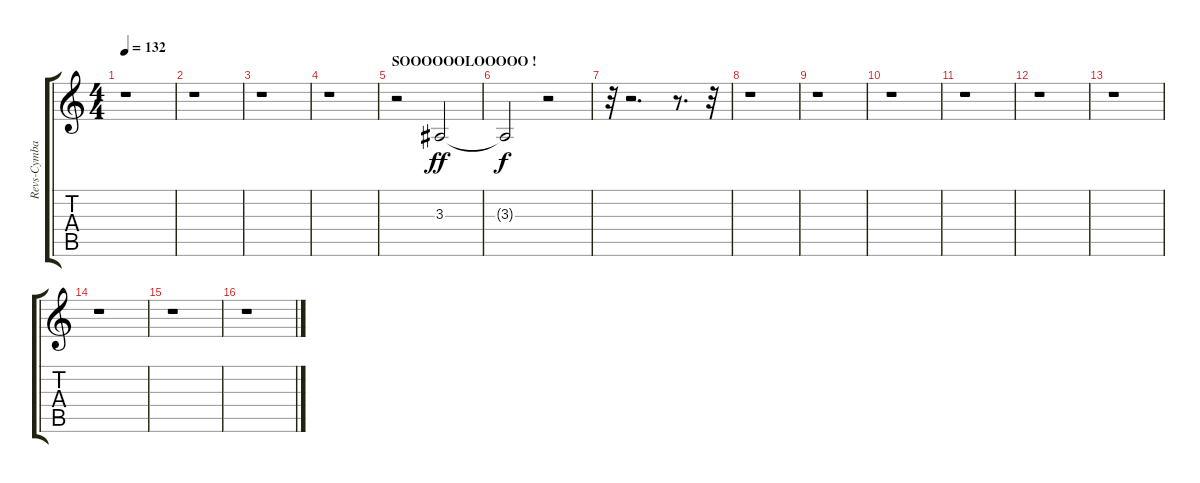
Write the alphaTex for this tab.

\track ("Revs-Cymbal" "Revs-Cymba") {instrument reversecymbal}
\staff {score tabs}
\tuning (E4 B3 G3 D3 A2 E2) {hide}
\ts (4 4)
\tempo 132
\clef g2
\ks c
r.1{dy ff} |
r.1 |
r.1 |
r.1 |
\section ("" "SOOOOOOLOOOOO !")
r.2 3.3.2 |
3.3{t}.2{dy f} r.2 |
r.32 r.2{d} r.8{d} r.32 |
r.1 |
r.1 |
r.1 |
r.1 |
r.1 |
r.1 |
r.1 |
r.1 |
r.1
